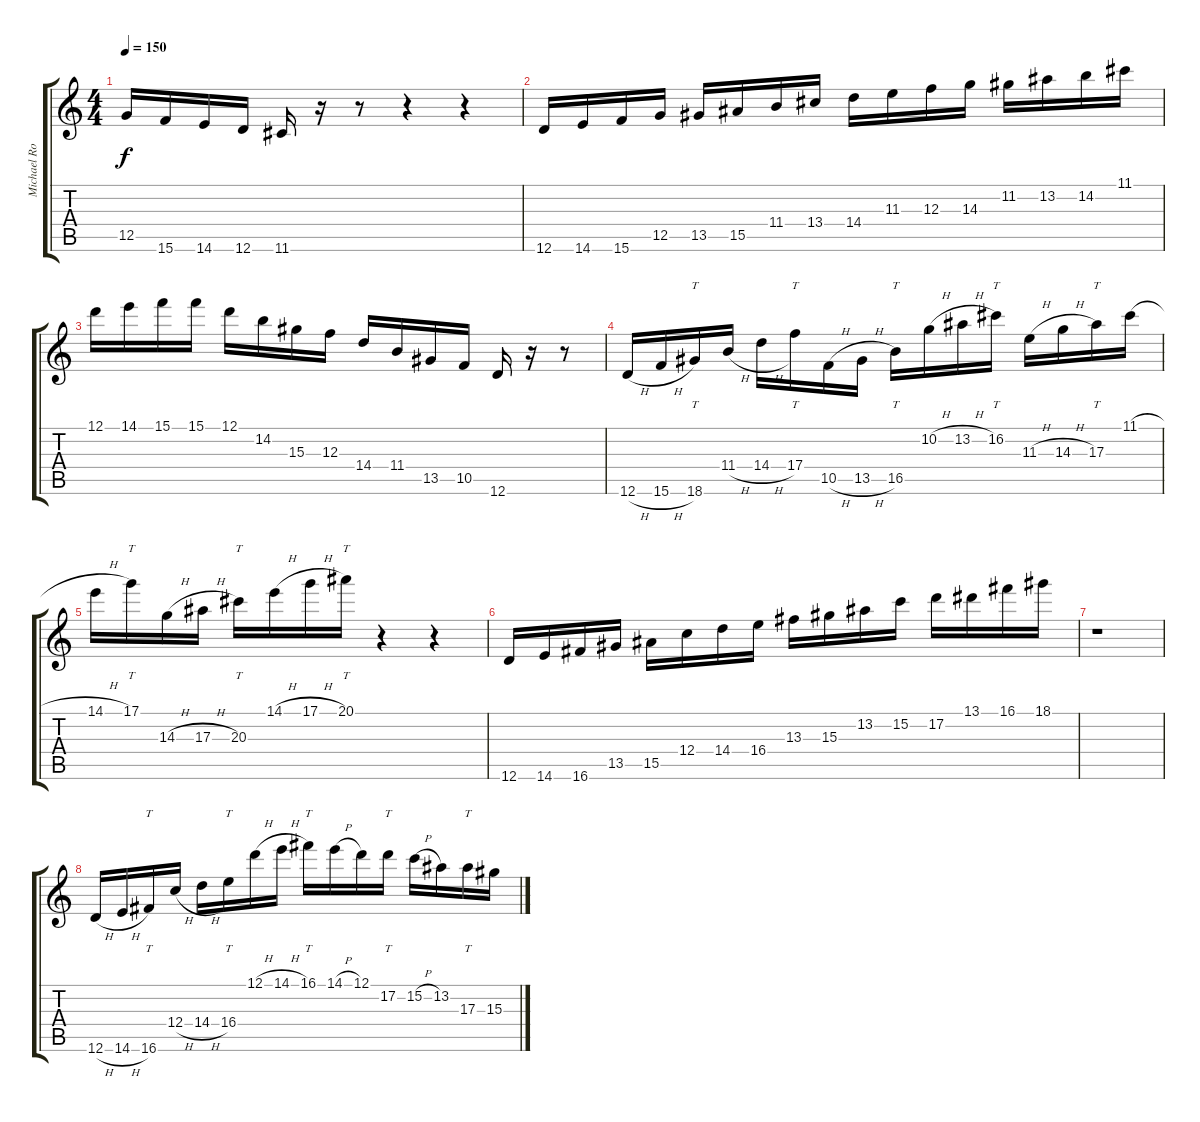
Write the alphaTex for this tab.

\track ("Michael Romeo" "Michael Ro") {instrument distortionguitar}
\staff {score tabs}
\tuning (D4 A3 F3 C3 G2 D2) {hide}
\ts (4 4)
\tempo 150
\clef g2
\ks c
12.5.16{dy f} 15.6.16 14.6.16 12.6.16 11.6.16 r.16 r.8 r.4 r.4 |
12.6.16 14.6.16 15.6.16 12.5.16 13.5.16 15.5.16 11.4.16 13.4.16 14.4.16 11.3.16 12.3.16 14.3.16 11.2.16 13.2.16 14.2.16 11.1.16 |
12.1.16 14.1.16 15.1.16 15.1.16 12.1.16 14.2.16 15.3.16 12.3.16 14.4.16 11.4.16 13.5.16 10.5.16 12.6.16 r.16 r.8 |
12.6{h}.16 15.6{h}.16 18.6.16{tt} 11.4{h}.16 14.4{h}.16 17.4.16{tt} 10.5{h}.16 13.5{h}.16 16.5.16{tt} 10.2{h}.16 13.2{h}.16 16.2.16{tt} 11.3{h}.16 14.3{h}.16 17.3.16{tt} 11.1{h}.16 |
14.1{h}.16 17.1.16{tt} 14.3{h}.16 17.3{h}.16 20.3.16{tt} 14.1{h}.16 17.1{h}.16 20.1.16{tt} r.4 r.4 |
12.6.16 14.6.16 16.6.16 13.5.16 15.5.16 12.4.16 14.4.16 16.4.16 13.3.16 15.3.16 13.2.16 15.2.16 17.2.16 13.1.16 16.1.16 18.1.16 |
r.1 |
12.6{h}.16 14.6{h}.16 16.6.16{tt} 12.4{h}.16 14.4{h}.16 16.4.16{tt} 12.1{h}.16 14.1{h}.16 16.1.16{tt} 14.1{h}.16 12.1.16 17.2.16{tt} 15.2{h}.16 13.2.16 17.3.16{tt} 15.3{h}.16
